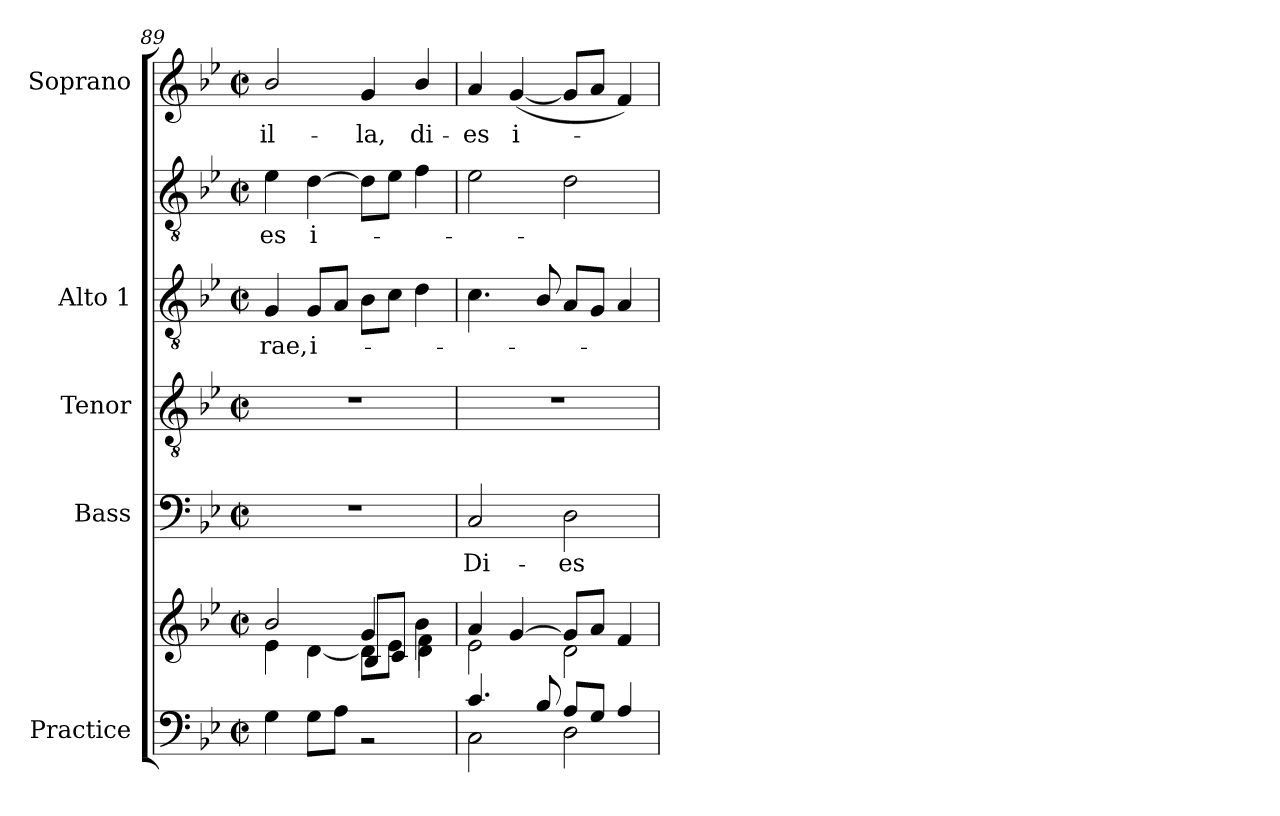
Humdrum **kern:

**kern	**kern	**kern	**text	**kern	**kern	**text	**kern	**text	**kern	**text
*part5	*part5	*part4	*part4	*part3	*part2	*part2	*part2	*part2	*part1	*part1
*staff7	*staff6	*staff5	*staff5	*staff4	*staff3	*staff3	*staff2	*staff2	*staff1	*staff1
*I"Practice	*	*I"Bass	*	*I"Tenor	*I"Alto 1	*	*	*	*I"Soprano	*
*	*	*I'B	*	*I'T	*I'A	*	*	*	*I'S	*
!!LO:LB:g=z
*clefF4	*clefG2	*clefF4	*	*clefGv2	*clefGv2	*	*clefGv2	*	*clefG2	*
*k[b-e-]	*k[b-e-]	*k[b-e-]	*	*k[b-e-]	*k[b-e-]	*	*k[b-e-]	*	*k[b-e-]	*
*B-:	*B-:	*B-:	*	*B-:	*B-:	*	*B-:	*	*B-:	*
*M2/2	*M2/2	*M2/2	*	*M2/2	*M2/2	*	*M2/2	*	*M2/2	*
*met(c|)	*met(c|)	*met(c|)	*	*met(c|)	*met(c|)	*	*met(c|)	*	*met(c|)	*
=89	=89	=89	=89	=89	=89	=89	=89	=89	=89	=89
*^	*^	*	*	*	*	*	*	*	*	*
*	*^	*	*^	*	*	*	*	*	*	*	*	*
!	!	!	!	!	!	!	!	!	!	!LO:LY:b	!	!LO:LY:b	!	!LO:LY:b
4G\	1ryy	2ryy	2b-/	4e-\	2ryy	1r	.	1r	4G	rae,	4e-	es	2b-/	il-
!	!	!	!	!	!	!	!	!	!	!LO:LY:b	!	!LO:LY:b	!	!
8G\L	.	.	.	[4d\	.	.	.	.	8GL	i-	[4d	i-	.	.
8A\J	.	.	.	.	.	.	.	.	8AJ	.	.	.	.	.
!	!	!	!	!	!	!	!	!	!	!	!	!	!	!LO:LY:b
2ryy	.	2r	4g/	8dL]	8B-L	.	.	.	8B-L	.	8dL]	.	4g	-la,
.	.	.	.	8e-J	8cJ	.	.	.	8cJ	.	8e-J	.	.	.
!	!	!	!	!	!	!	!	!	!	!	!	!	!	!LO:LY:b
.	.	.	4b-\	4f\	4d\	.	.	.	4d	.	4f\	.	4b-/	di-
=90	=90	=90	=90	=90	=90	=90	=90	=90	=90	=90	=90	=90	=90	=90
!	!	!	!	!	!	!	!LO:LY:b	!	!	!	!	!	!	!LO:LY:b
*	*	*	*	*v	*v	*	*	*	*	*	*	*	*	*
4.c/	1ryy	2C\	4a/	2e-\	2C	Di-	1r	4.c	.	2e-	.	4a	-es
!	!	!	!	!	!	!	!	!	!	!	!	!	!LO:LY:b
.	.	.	[4g/	.	.	.	.	.	.	.	.	(<[4g	i-
8B-/	.	.	.	.	.	.	.	8B-/	.	.	.	.	.
!	!	!	!	!	!	!LO:LY:b	!	!	!	!	!	!	!
8A/L	.	2D\	8g/L]	2d\	2D	-es	.	8AL	.	2d	.	8gL]	.
8G/J	.	.	8a/J	.	.	.	.	8GJ	.	.	.	8aJ	.
4A/	.	.	4f/	.	.	.	.	4A	.	.	.	4f)	.
*v	*v	*v	*	*	*	*	*	*	*	*	*	*	*
*	*v	*v	*	*	*	*	*	*	*	*	*
=	=	=	=	=	=	=	=	=	=	=
*-	*-	*-	*-	*-	*-	*-	*-	*-	*-	*-
